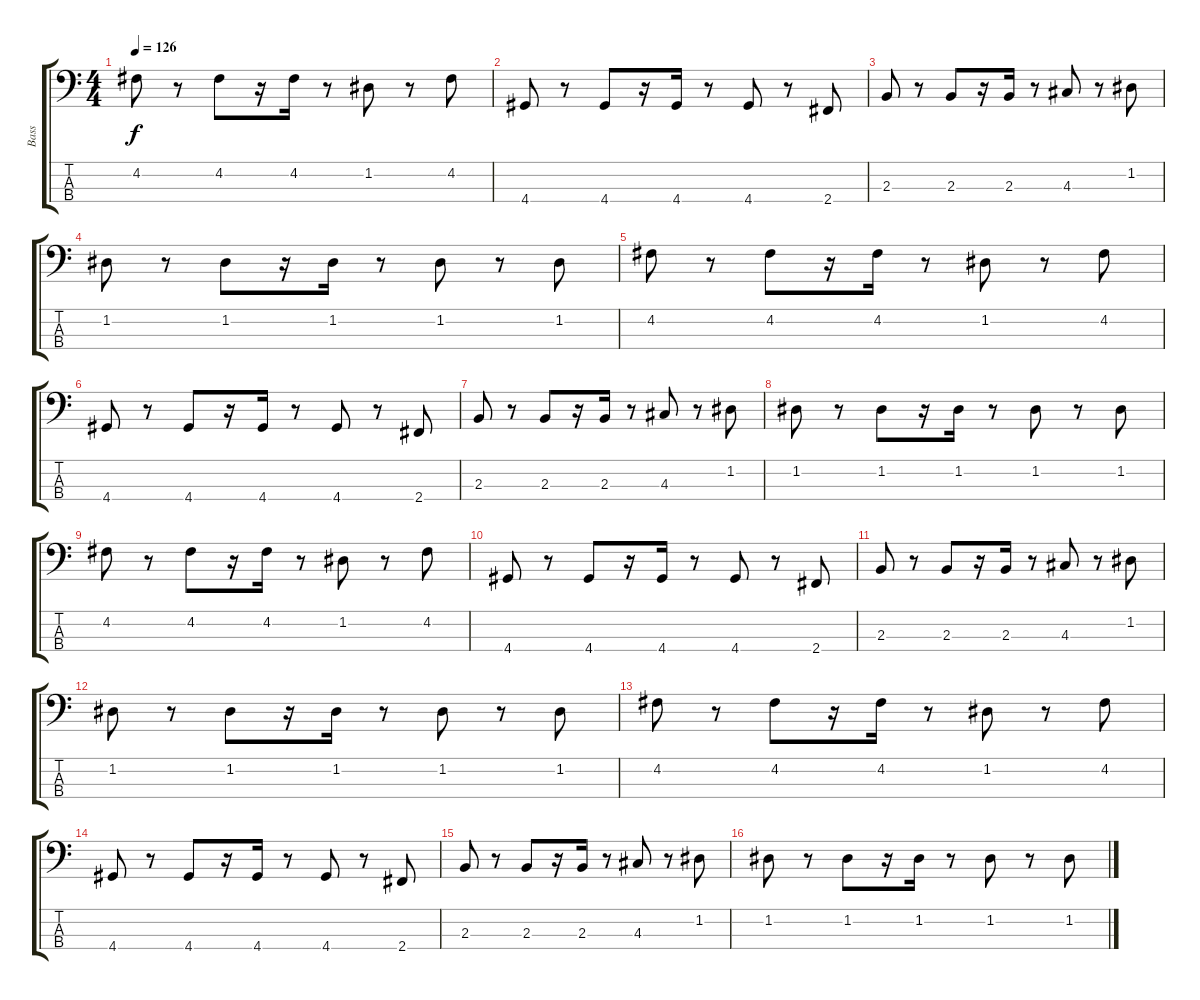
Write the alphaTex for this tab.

\track ("Bass" "Bass") {instrument electricbassfinger}
\staff {score tabs}
\tuning (G2 D2 A1 E1) {hide}
\ts (4 4)
\tempo 126
\clef f4
\ks c
4.2.8{dy f} r.8 4.2.8 r.16 4.2.16 r.8 1.2.8 r.8 4.2.8 |
4.4.8 r.8 4.4.8 r.16 4.4.16 r.8 4.4.8 r.8 2.4.8 |
2.3.8 r.8 2.3.8 r.16 2.3.16 r.8 4.3.8 r.8 1.2.8 |
1.2.8 r.8 1.2.8 r.16 1.2.16 r.8 1.2.8 r.8 1.2.8 |
4.2.8 r.8 4.2.8 r.16 4.2.16 r.8 1.2.8 r.8 4.2.8 |
4.4.8 r.8 4.4.8 r.16 4.4.16 r.8 4.4.8 r.8 2.4.8 |
2.3.8 r.8 2.3.8 r.16 2.3.16 r.8 4.3.8 r.8 1.2.8 |
1.2.8 r.8 1.2.8 r.16 1.2.16 r.8 1.2.8 r.8 1.2.8 |
4.2.8 r.8 4.2.8 r.16 4.2.16 r.8 1.2.8 r.8 4.2.8 |
4.4.8 r.8 4.4.8 r.16 4.4.16 r.8 4.4.8 r.8 2.4.8 |
2.3.8 r.8 2.3.8 r.16 2.3.16 r.8 4.3.8 r.8 1.2.8 |
1.2.8 r.8 1.2.8 r.16 1.2.16 r.8 1.2.8 r.8 1.2.8 |
4.2.8 r.8 4.2.8 r.16 4.2.16 r.8 1.2.8 r.8 4.2.8 |
4.4.8 r.8 4.4.8 r.16 4.4.16 r.8 4.4.8 r.8 2.4.8 |
2.3.8 r.8 2.3.8 r.16 2.3.16 r.8 4.3.8 r.8 1.2.8 |
1.2.8 r.8 1.2.8 r.16 1.2.16 r.8 1.2.8 r.8 1.2.8
